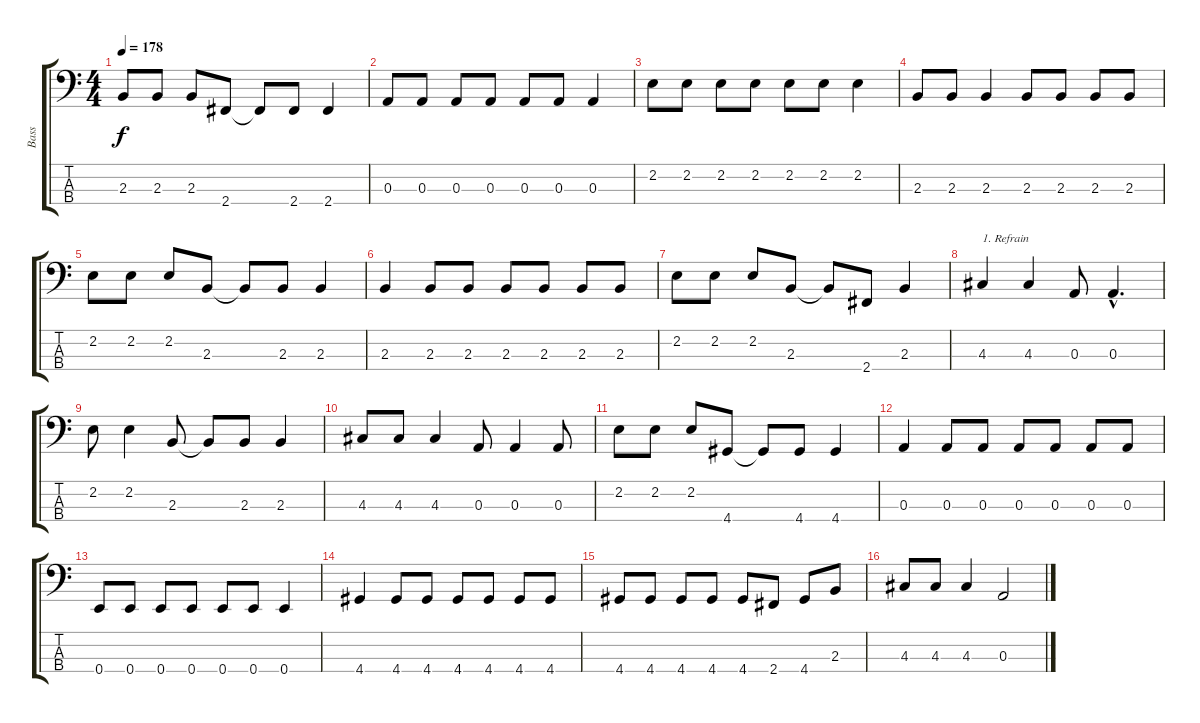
\track ("Bass" "Bass") {instrument electricbasspick}
\staff {score tabs}
\tuning (G2 D2 A1 E1) {hide}
\ts (4 4)
\tempo 178
\clef f4
\ks c
2.3.8{dy f} 2.3.8 2.3.8 2.4.8 2.4{t}.8 2.4.8 2.4.4 |
0.3.8 0.3.8 0.3.8 0.3.8 0.3.8 0.3.8 0.3.4 |
2.2.8 2.2.8 2.2.8 2.2.8 2.2.8 2.2.8 2.2.4 |
2.3.8 2.3.8 2.3.4 2.3.8 2.3.8 2.3.8 2.3.8 |
2.2.8 2.2.8 2.2.8 2.3.8 2.3{t}.8 2.3.8 2.3.4 |
2.3.4 2.3.8 2.3.8 2.3.8 2.3.8 2.3.8 2.3.8 |
2.2.8 2.2.8 2.2.8 2.3.8 2.3{t}.8 2.4.8 2.3.4 |
4.3.4{txt "1. Refrain"} 4.3.4 0.3.8 0.3{hac}.4{d} |
2.2.8 2.2.4 2.3.8 2.3{t}.8 2.3.8 2.3.4 |
4.3.8 4.3.8 4.3.4 0.3.8 0.3.4 0.3.8 |
2.2.8 2.2.8 2.2.8 4.4.8 4.4{t}.8 4.4.8 4.4.4 |
0.3.4 0.3.8 0.3.8 0.3.8 0.3.8 0.3.8 0.3.8 |
0.4.8 0.4.8 0.4.8 0.4.8 0.4.8 0.4.8 0.4.4 |
4.4.4 4.4.8 4.4.8 4.4.8 4.4.8 4.4.8 4.4.8 |
4.4.8 4.4.8 4.4.8 4.4.8 4.4.8 2.4.8 4.4.8 2.3.8 |
4.3.8 4.3.8 4.3.4 0.3.2
